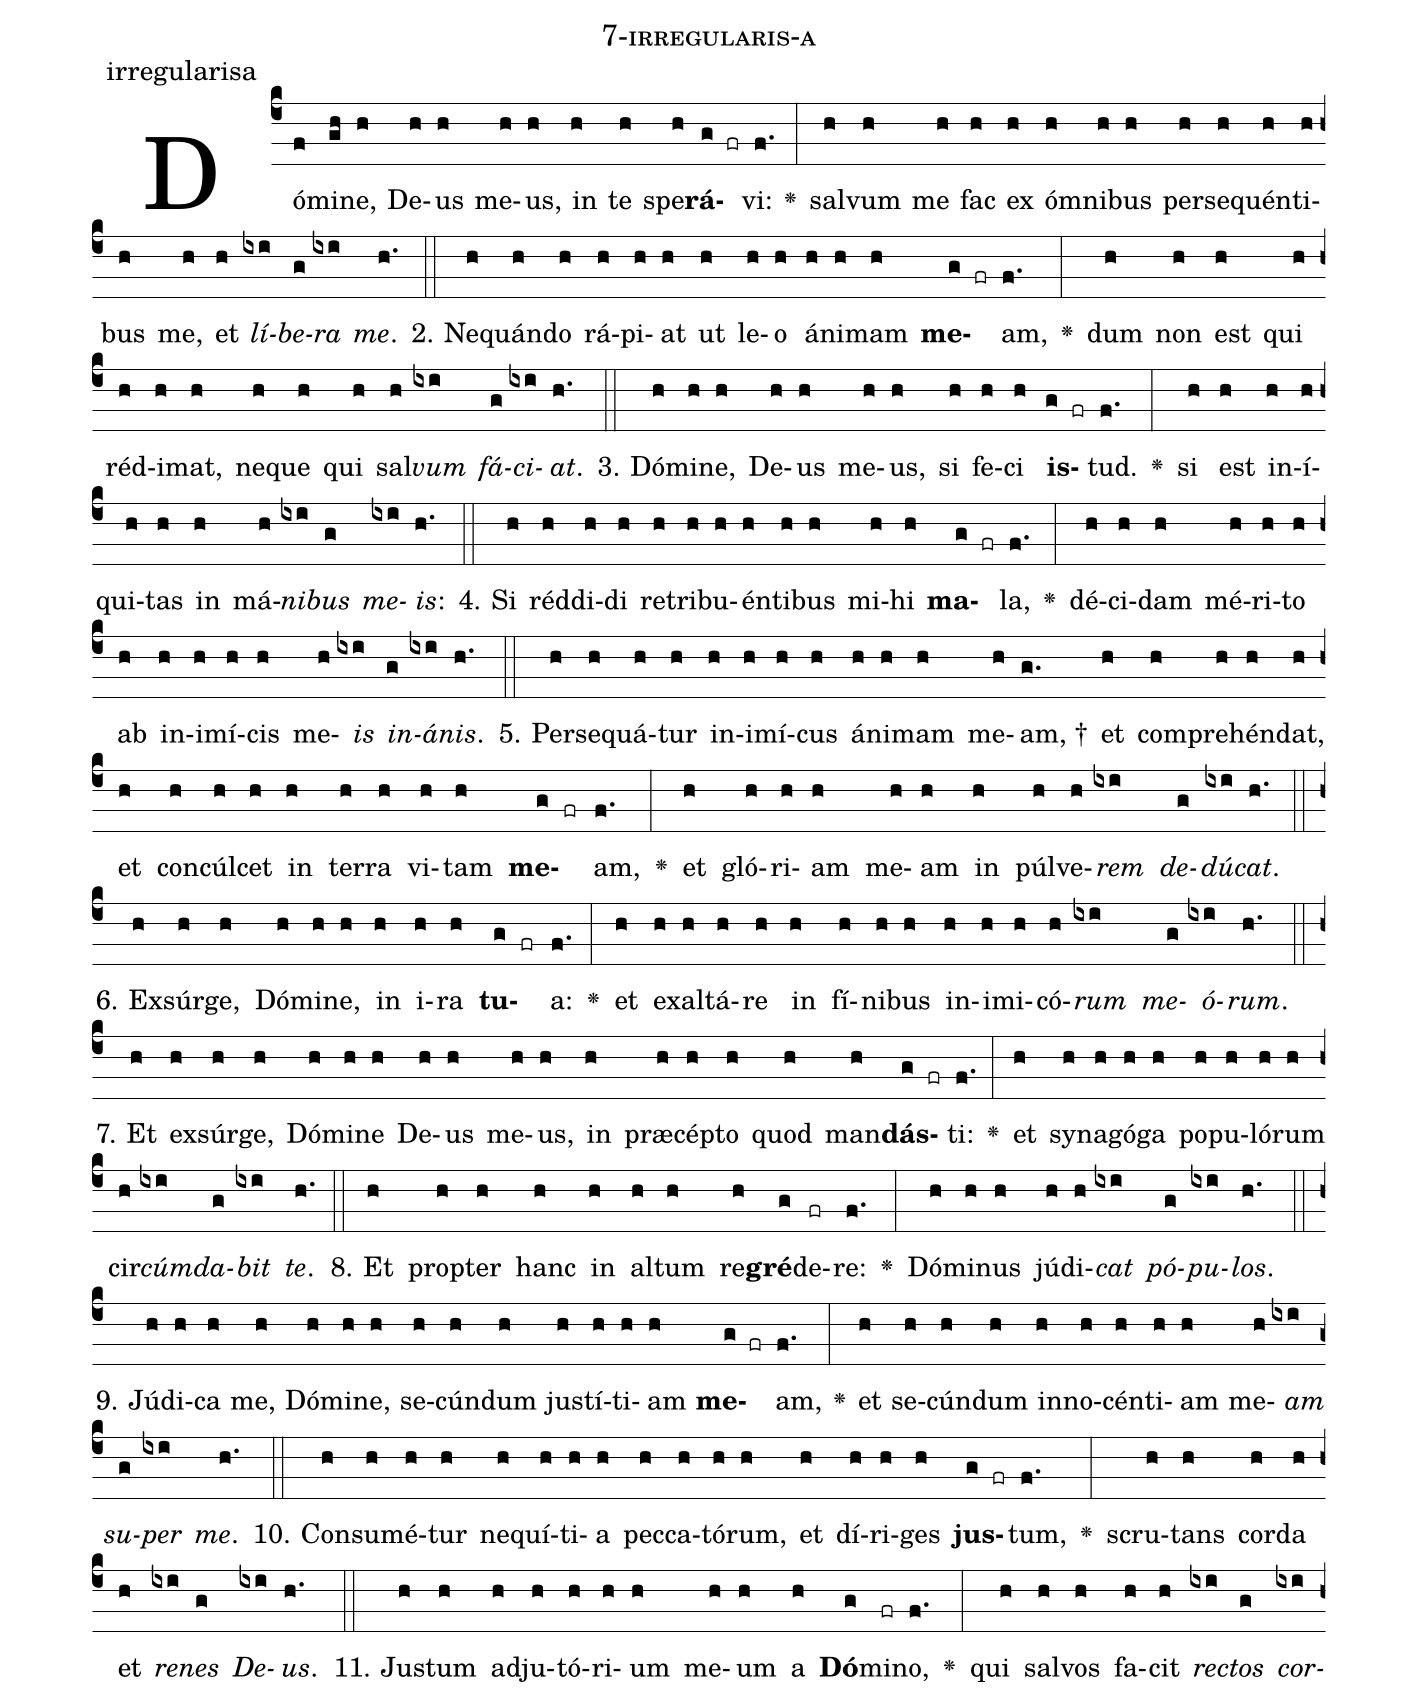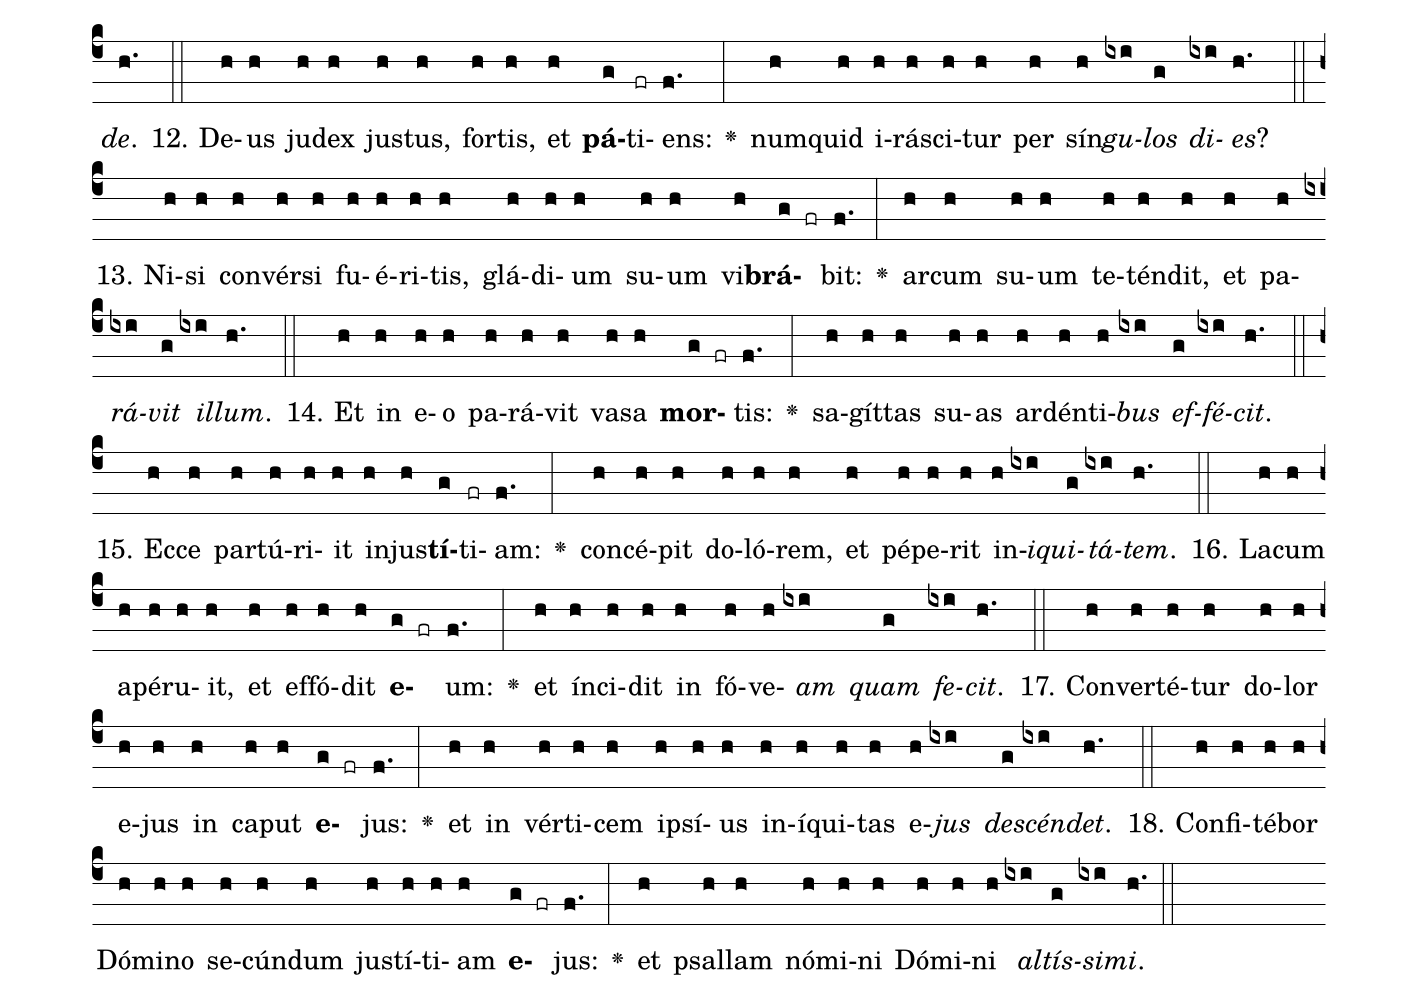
name: 7-irregularis-a;
annotation: irregularisa;
%%
(c4)Dó(f)mi(gh)ne,(h) De(h)us(h) me(h)us,(h) in(h) te(h) spe(h)<b>rá</b>(g fr)vi:(f.) <v>\greheightstar</v>(:) sal(h)vum(h) me(h) fac(h) ex(h) óm(h)ni(h)bus(h) per(h)se(h)quén(h)ti(h)bus(h) me,(h) et(h) <i>lí</i>(ixi)<i>be</i>(g)<i>ra</i>(ixi) <i>me</i>.(h.) (::)
2. Ne(h)quán(h)do(h) rá(h)pi(h)at(h) ut(h) le(h)o(h) á(h)ni(h)mam(h) <b>me</b>(g fr)am,(f.) <v>\greheightstar</v>(:) dum(h) non(h) est(h) qui(h) réd(h)i(h)mat,(h) ne(h)que(h) qui(h) sal(h)<i>vum</i>(ixi) <i>fá</i>(g)<i>ci</i>(ixi)<i>at</i>.(h.) (::)
3. Dó(h)mi(h)ne,(h) De(h)us(h) me(h)us,(h) si(h) fe(h)ci(h) <b>is</b>(g fr)tud.(f.) <v>\greheightstar</v>(:) si(h) est(h) in(h)í(h)qui(h)tas(h) in(h) má(h)<i>ni</i>(ixi)<i>bus</i>(g) <i>me</i>(ixi)<i>is</i>:(h.) (::)
4. Si(h) réd(h)di(h)di(h) re(h)tri(h)bu(h)én(h)ti(h)bus(h) mi(h)hi(h) <b>ma</b>(g fr)la,(f.) <v>\greheightstar</v>(:) dé(h)ci(h)dam(h) mé(h)ri(h)to(h) ab(h) in(h)i(h)mí(h)cis(h) me(h)<i>is</i>(ixi) <i>in</i>(g)<i>á</i>(ixi)<i>nis</i>.(h.) (::)
5. Per(h)se(h)quá(h)tur(h) in(h)i(h)mí(h)cus(h) á(h)ni(h)mam(h) me(h)am, †(g.) et(h) com(h)pre(h)hén(h)dat,(h) et(h) con(h)cúl(h)cet(h) in(h) ter(h)ra(h) vi(h)tam(h) <b>me</b>(g fr)am,(f.) <v>\greheightstar</v>(:) et(h) gló(h)ri(h)am(h) me(h)am(h) in(h) púl(h)ve(h)<i>rem</i>(ixi) <i>de</i>(g)<i>dú</i>(ixi)<i>cat</i>.(h.) (::)
6. Ex(h)súr(h)ge,(h) Dó(h)mi(h)ne,(h) in(h) i(h)ra(h) <b>tu</b>(g fr)a:(f.) <v>\greheightstar</v>(:) et(h) ex(h)al(h)tá(h)re(h) in(h) fí(h)ni(h)bus(h) in(h)i(h)mi(h)có(h)<i>rum</i>(ixi) <i>me</i>(g)<i>ó</i>(ixi)<i>rum</i>.(h.) (::)
7. Et(h) ex(h)súr(h)ge,(h) Dó(h)mi(h)ne(h) De(h)us(h) me(h)us,(h) in(h) præ(h)cép(h)to(h) quod(h) man(h)<b>dás</b>(g fr)ti:(f.) <v>\greheightstar</v>(:) et(h) sy(h)na(h)gó(h)ga(h) po(h)pu(h)ló(h)rum(h) cir(h)<i>cúm</i>(ixi)<i>da</i>(g)<i>bit</i>(ixi) <i>te</i>.(h.) (::)
8. Et(h) prop(h)ter(h) hanc(h) in(h) al(h)tum(h) re(h)<b>gré</b>(g)de(fr)re:(f.) <v>\greheightstar</v>(:) Dó(h)mi(h)nus(h) jú(h)di(h)<i>cat</i>(ixi) <i>pó</i>(g)<i>pu</i>(ixi)<i>los</i>.(h.) (::)
9. Jú(h)di(h)ca(h) me,(h) Dó(h)mi(h)ne,(h) se(h)cún(h)dum(h) jus(h)tí(h)ti(h)am(h) <b>me</b>(g fr)am,(f.) <v>\greheightstar</v>(:) et(h) se(h)cún(h)dum(h) in(h)no(h)cén(h)ti(h)am(h) me(h)<i>am</i>(ixi) <i>su</i>(g)<i>per</i>(ixi) <i>me</i>.(h.) (::)
10. Con(h)su(h)mé(h)tur(h) ne(h)quí(h)ti(h)a(h) pec(h)ca(h)tó(h)rum,(h) et(h) dí(h)ri(h)ges(h) <b>jus</b>(g fr)tum,(f.) <v>\greheightstar</v>(:) scru(h)tans(h) cor(h)da(h) et(h) <i>re</i>(ixi)<i>nes</i>(g) <i>De</i>(ixi)<i>us</i>.(h.) (::)
11. Jus(h)tum(h) ad(h)ju(h)tó(h)ri(h)um(h) me(h)um(h) a(h) <b>Dó</b>(g)mi(fr)no,(f.) <v>\greheightstar</v>(:) qui(h) sal(h)vos(h) fa(h)cit(h) <i>rec</i>(ixi)<i>tos</i>(g) <i>cor</i>(ixi)<i>de</i>.(h.) (::)
12. De(h)us(h) ju(h)dex(h) jus(h)tus,(h) for(h)tis,(h) et(h) <b>pá</b>(g)ti(fr)ens:(f.) <v>\greheightstar</v>(:) num(h)quid(h) i(h)rá(h)sci(h)tur(h) per(h) sín(h)<i>gu</i>(ixi)<i>los</i>(g) <i>di</i>(ixi)<i>es</i>?(h.) (::)
13. Ni(h)si(h) con(h)vér(h)si(h) fu(h)é(h)ri(h)tis,(h) glá(h)di(h)um(h) su(h)um(h) vi(h)<b>brá</b>(g fr)bit:(f.) <v>\greheightstar</v>(:) ar(h)cum(h) su(h)um(h) te(h)tén(h)dit,(h) et(h) pa(h)<i>rá</i>(ixi)<i>vit</i>(g) <i>il</i>(ixi)<i>lum</i>.(h.) (::)
14. Et(h) in(h) e(h)o(h) pa(h)rá(h)vit(h) va(h)sa(h) <b>mor</b>(g fr)tis:(f.) <v>\greheightstar</v>(:) sa(h)gít(h)tas(h) su(h)as(h) ar(h)dén(h)ti(h)<i>bus</i>(ixi) <i>ef</i>(g)<i>fé</i>(ixi)<i>cit</i>.(h.) (::)
15. Ec(h)ce(h) par(h)tú(h)ri(h)it(h) in(h)jus(h)<b>tí</b>(g)ti(fr)am:(f.) <v>\greheightstar</v>(:) con(h)cé(h)pit(h) do(h)ló(h)rem,(h) et(h) pé(h)pe(h)rit(h) in(h)<i>i</i>(ixi)<i>qui</i>(g)<i>tá</i>(ixi)<i>tem</i>.(h.) (::)
16. La(h)cum(h) a(h)pé(h)ru(h)it,(h) et(h) ef(h)fó(h)dit(h) <b>e</b>(g fr)um:(f.) <v>\greheightstar</v>(:) et(h) ín(h)ci(h)dit(h) in(h) fó(h)ve(h)<i>am</i>(ixi) <i>quam</i>(g) <i>fe</i>(ixi)<i>cit</i>.(h.) (::)
17. Con(h)ver(h)té(h)tur(h) do(h)lor(h) e(h)jus(h) in(h) ca(h)put(h) <b>e</b>(g fr)jus:(f.) <v>\greheightstar</v>(:) et(h) in(h) vér(h)ti(h)cem(h) ip(h)sí(h)us(h) in(h)í(h)qui(h)tas(h) e(h)<i>jus</i>(ixi) <i>de</i>(g)<i>scén</i>(ixi)<i>det</i>.(h.) (::)
18. Con(h)fi(h)té(h)bor(h) Dó(h)mi(h)no(h) se(h)cún(h)dum(h) jus(h)tí(h)ti(h)am(h) <b>e</b>(g fr)jus:(f.) <v>\greheightstar</v>(:) et(h) psal(h)lam(h) nó(h)mi(h)ni(h) Dó(h)mi(h)ni(h) <i>al</i>(ixi)<i>tís</i>(g)<i>si</i>(ixi)<i>mi</i>.(h.) (::)
